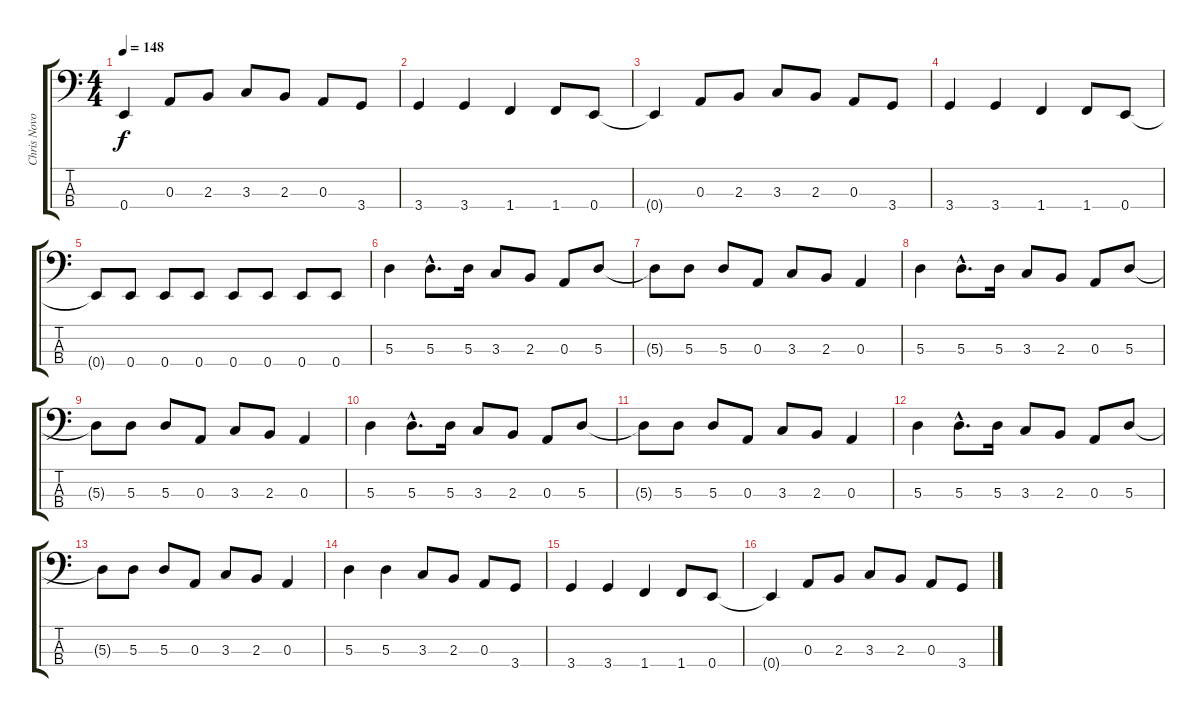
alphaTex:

\track ("Chris Novoselic" "Chris Novo") {instrument electricbasspick}
\staff {score tabs}
\tuning (G2 D2 A1 E1) {hide}
\ts (4 4)
\tempo 148
\clef f4
\ks c
0.4{t}.4{dy f} 0.3.8 2.3.8 3.3.8 2.3.8 0.3.8 3.4.8 |
3.4.4 3.4.4 1.4.4 1.4.8 0.4.8 |
0.4{t}.4 0.3.8 2.3.8 3.3.8 2.3.8 0.3.8 3.4.8 |
3.4.4 3.4.4 1.4.4 1.4.8 0.4.8 |
0.4{t}.8 0.4.8 0.4.8 0.4.8 0.4.8 0.4.8 0.4.8 0.4.8 |
5.3.4 5.3{hac}.8{d} 5.3.16 3.3.8 2.3.8 0.3.8 5.3.8 |
5.3{t}.8 5.3.8 5.3.8 0.3.8 3.3.8 2.3.8 0.3.4 |
5.3.4 5.3{hac}.8{d} 5.3.16 3.3.8 2.3.8 0.3.8 5.3.8 |
5.3{t}.8 5.3.8 5.3.8 0.3.8 3.3.8 2.3.8 0.3.4 |
5.3.4 5.3{hac}.8{d} 5.3.16 3.3.8 2.3.8 0.3.8 5.3.8 |
5.3{t}.8 5.3.8 5.3.8 0.3.8 3.3.8 2.3.8 0.3.4 |
5.3.4 5.3{hac}.8{d} 5.3.16 3.3.8 2.3.8 0.3.8 5.3.8 |
5.3{t}.8 5.3.8 5.3.8 0.3.8 3.3.8 2.3.8 0.3.4 |
5.3.4 5.3.4 3.3.8 2.3.8 0.3.8 3.4.8 |
3.4.4 3.4.4 1.4.4 1.4.8 0.4.8 |
0.4{t}.4 0.3.8 2.3.8 3.3.8 2.3.8 0.3.8 3.4.8
